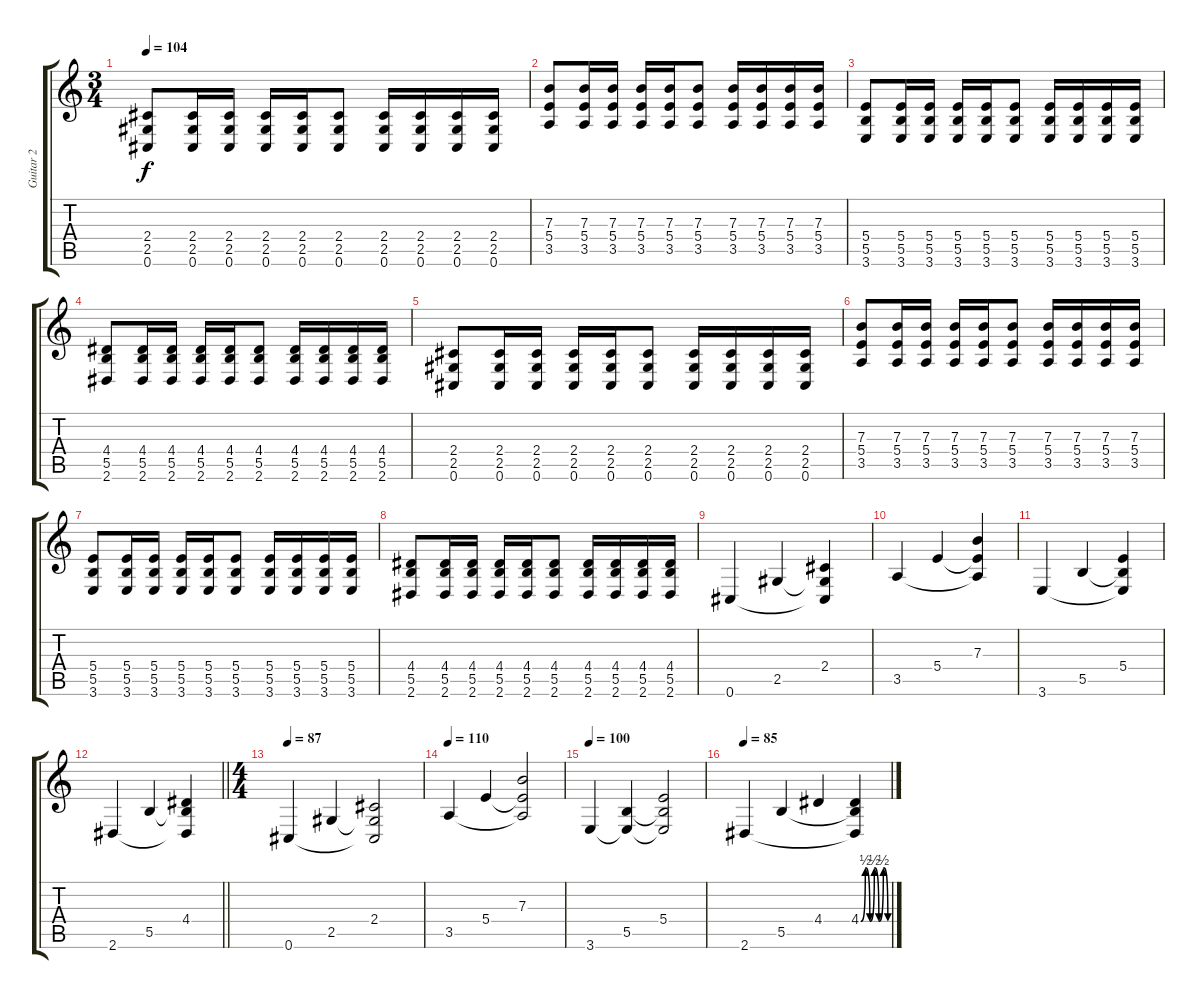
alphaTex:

\track ("Guitar 2" "Guitar 2") {instrument distortionguitar}
\staff {score tabs}
\tuning (Db4 Ab3 E3 B2 Gb2 Db2) {hide}
\ts (3 4)
\tempo 104
\clef g2
\ks c
(2.4 2.5 0.6).8{dy f} (2.4 2.5 0.6).16 (2.4 2.5 0.6).16 (2.4 2.5 0.6).16 (2.4 2.5 0.6).16 (2.4 2.5 0.6).8 (2.4 2.5 0.6).16 (2.4 2.5 0.6).16 (2.4 2.5 0.6).16 (2.4 2.5 0.6).16 |
(7.3 5.4 3.5).8 (7.3 5.4 3.5).16 (7.3 5.4 3.5).16 (7.3 5.4 3.5).16 (7.3 5.4 3.5).16 (7.3 5.4 3.5).8 (7.3 5.4 3.5).16 (7.3 5.4 3.5).16 (7.3 5.4 3.5).16 (7.3 5.4 3.5).16 |
(5.4 5.5 3.6).8 (5.4 5.5 3.6).16 (5.4 5.5 3.6).16 (5.4 5.5 3.6).16 (5.4 5.5 3.6).16 (5.4 5.5 3.6).8 (5.4 5.5 3.6).16 (5.4 5.5 3.6).16 (5.4 5.5 3.6).16 (5.4 5.5 3.6).16 |
(4.4 5.5 2.6).8 (4.4 5.5 2.6).16 (4.4 5.5 2.6).16 (4.4 5.5 2.6).16 (4.4 5.5 2.6).16 (4.4 5.5 2.6).8 (4.4 5.5 2.6).16 (4.4 5.5 2.6).16 (4.4 5.5 2.6).16 (4.4 5.5 2.6).16 |
(2.4 2.5 0.6).8 (2.4 2.5 0.6).16 (2.4 2.5 0.6).16 (2.4 2.5 0.6).16 (2.4 2.5 0.6).16 (2.4 2.5 0.6).8 (2.4 2.5 0.6).16 (2.4 2.5 0.6).16 (2.4 2.5 0.6).16 (2.4 2.5 0.6).16 |
(7.3 5.4 3.5).8 (7.3 5.4 3.5).16 (7.3 5.4 3.5).16 (7.3 5.4 3.5).16 (7.3 5.4 3.5).16 (7.3 5.4 3.5).8 (7.3 5.4 3.5).16 (7.3 5.4 3.5).16 (7.3 5.4 3.5).16 (7.3 5.4 3.5).16 |
(5.4 5.5 3.6).8 (5.4 5.5 3.6).16 (5.4 5.5 3.6).16 (5.4 5.5 3.6).16 (5.4 5.5 3.6).16 (5.4 5.5 3.6).8 (5.4 5.5 3.6).16 (5.4 5.5 3.6).16 (5.4 5.5 3.6).16 (5.4 5.5 3.6).16 |
(4.4 5.5 2.6).8 (4.4 5.5 2.6).16 (4.4 5.5 2.6).16 (4.4 5.5 2.6).16 (4.4 5.5 2.6).16 (4.4 5.5 2.6).8 (4.4 5.5 2.6).16 (4.4 5.5 2.6).16 (4.4 5.5 2.6).16 (4.4 5.5 2.6).16 |
0.6.4{volume 14 balance 4} 2.5.4 (2.4 2.5{t} 0.6{t}).4 |
3.5.4 5.4.4 (7.3 5.4{t} 3.5{t}).4 |
3.6.4 5.5.4 (5.4 5.5{t} 3.6{t}).4 |
\barLineRight lightlight
2.6.4 5.5.4 (4.4 5.5{t} 2.6{t}).4 |
\ts (4 4)
\tempo 87
0.6.4 2.5.4 (2.4 2.5{t} 0.6{t}).2 |
\tempo 110
3.5.4 5.4.4 (7.3 5.4{t} 3.5{t}).2 |
\tempo 100
3.6.4 (5.5 3.6{t}).4 (5.4 5.5{t} 3.6{t}).2 |
\tempo 85
2.6.4 5.5.4 4.4.4 (4.4{be (custom 0 0 10 2 20 0 30 2 40 0 50 2 60 0)} 5.5{t} 2.6{t}).4
